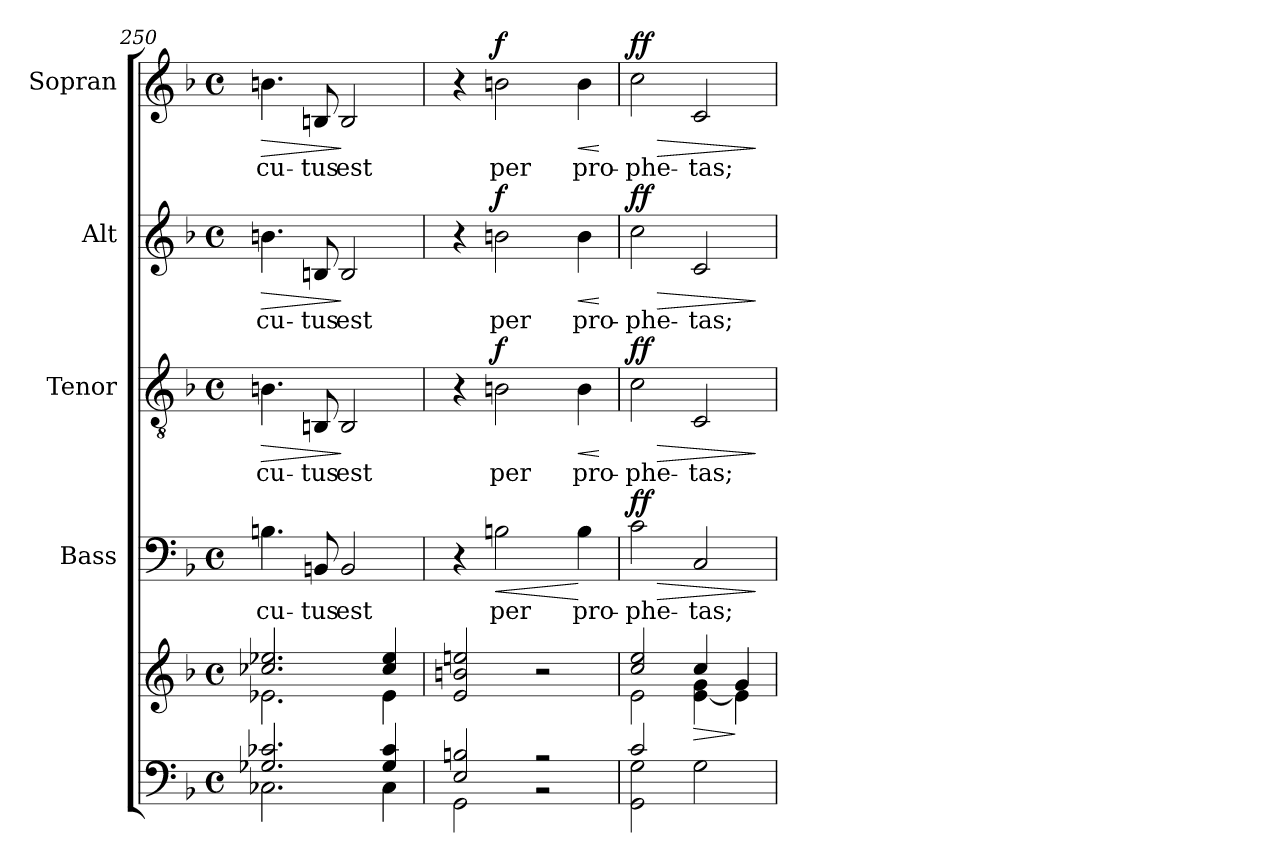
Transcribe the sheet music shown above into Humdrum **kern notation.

**kern	**kern	**dynam	**kern	**text	**dynam	**kern	**text	**dynam	**kern	**text	**dynam	**kern	**text	**dynam
*part5	*part5	*part5	*part4	*part4	*part4	*part3	*part3	*part3	*part2	*part2	*part2	*part1	*part1	*part1
*staff6	*staff5	*staff5/6	*staff4	*staff4	*staff4	*staff3	*staff3	*staff3	*staff2	*staff2	*staff2	*staff1	*staff1	*staff1
*	*	*	*I"Bass	*	*	*I"Tenor	*	*	*I"Alt	*	*	*I"Sopran	*	*
*	*	*	*I'B.	*	*	*I'T.	*	*	*I'A.	*	*	*I'S.	*	*
*clefF4	*clefG2	*	*clefF4	*	*	*clefGv2	*	*	*clefG2	*	*	*clefG2	*	*
*k[b-]	*k[b-]	*	*k[b-]	*	*	*k[b-]	*	*	*k[b-]	*	*	*k[b-]	*	*
*F:	*F:	*	*F:	*	*	*F:	*	*	*F:	*	*	*F:	*	*
*M4/4	*M4/4	*	*M4/4	*	*	*M4/4	*	*	*M4/4	*	*	*M4/4	*	*
*met(c)	*met(c)	*	*met(c)	*	*	*met(c)	*	*	*met(c)	*	*	*met(c)	*	*
=250	=250	=250	=250	=250	=250	=250	=250	=250	=250	=250	=250	=250	=250	=250
*^	*^	*	*	*	*	*	*	*	*	*	*	*	*	*
!	!	!	!	!	!	!LO:LY:b	!	!	!LO:LY:b	!LO:HP:b	!	!LO:LY:b	!LO:HP:b	!	!LO:LY:b	!LO:HP:b
2.G-X/ 2.c-X/	2.C-X\	2.cc-X/ 2.ee-X/	2.e-X\	.	4.Bn\	-cu-	.	4.Bn\	-cu-	>	4.bn\	-cu-	>	4.bn\	-cu-	>
!	!	!	!	!	!	!LO:LY:b	!	!	!LO:LY:b	!	!	!LO:LY:b	!	!	!LO:LY:b	!
.	.	.	.	.	8BBn/	-tus	.	8BBn/	-tus	.	8Bn/	-tus	.	8Bn/	-tus	.
!	!	!	!	!	!	!LO:LY:b	!	!	!LO:LY:b	!	!	!LO:LY:b	!	!	!LO:LY:b	!
.	.	.	.	.	2BB/	est	.	2BB/	est	]	2B/	est	]	2B/	est	]
4G-/ 4c-/	4C-\	4cc-/ 4ee-/	4e-\	.	.	.	.	.	.	.	.	.	.	.	.	.
*	*	*v	*v	*	*	*	*	*	*	*	*	*	*	*	*	*
=251	=251	=251	=251	=251	=251	=251	=251	=251	=251	=251	=251	=251	=251	=251	=251
2E/ 2Bn/	2GG\	2e/ 2bn/ 2een/	.	4r	.	.	4r	.	.	4r	.	.	4r	.	.
!	!	!	!	!	!LO:LY:b	!LO:HP:b	!	!LO:LY:b	!LO:DY:a	!	!LO:LY:b	!LO:DY:a	!	!LO:LY:b	!LO:DY:a
.	.	.	.	2Bn\	per	<	2Bn\	per	f	2bn\	per	f	2bn\	per	f
2r	2r	2r	.	.	.	.	.	.	.	.	.	.	.	.	.
!	!	!	!	!	!LO:LY:b	!	!	!LO:LY:b	!LO:HP:b	!	!LO:LY:b	!LO:HP:b	!	!LO:LY:b	!LO:HP:b
.	.	.	.	4B\	pro-	[	4B\	pro-	<	4b\	pro-	<	4b\	pro-	<
*v	*v	*	*	*	*	*	*	*	*	*	*	*	*	*	*
.	.	.	.	.	.	.	.	[	.	.	[	.	.	[
=252	=252	=252	=252	=252	=252	=252	=252	=252	=252	=252	=252	=252	=252	=252
*^	*^	*	*	*	*	*	*	*	*	*	*	*	*	*
!	!	!	!	!	!	!LO:LY:b	!LO:HP:b	!	!LO:LY:b	!LO:HP:b	!	!LO:LY:b	!LO:HP:b	!	!LO:LY:b	!LO:HP:b
!	!	!	!	!	!	!	!LO:DY:n=1:a	!	!	!LO:DY:n=1:a	!	!	!LO:DY:n=1:a	!	!	!LO:DY:n=1:a
2c/	2GG\ 2G\	2cc/ 2ee/	2e\	.	2c\	-phe-	> ff	2c\	-phe-	> ff	2cc\	-phe-	> ff	2cc\	-phe-	> ff
!	!	!	!	!LO:HP:b	!	!LO:LY:b	!	!	!LO:LY:b	!	!	!LO:LY:b	!	!	!LO:LY:b	!
2ryy	2G\	4cc/	[<4e\ 4g\	>	2C/	-tas;	.	2C/	-tas;	.	2c/	-tas;	.	2c/	-tas;	.
.	.	4g/	4e\]	]	.	.	.	.	.	.	.	.	.	.	.	.
*v	*v	*	*	*	*	*	*	*	*	*	*	*	*	*	*	*
*	*v	*v	*	*	*	*	*	*	*	*	*	*	*	*	*
.	.	.	.	.	]	.	.	]	.	.	]	.	.	]
=	=	=	=	=	=	=	=	=	=	=	=	=	=	=
*-	*-	*-	*-	*-	*-	*-	*-	*-	*-	*-	*-	*-	*-	*-
